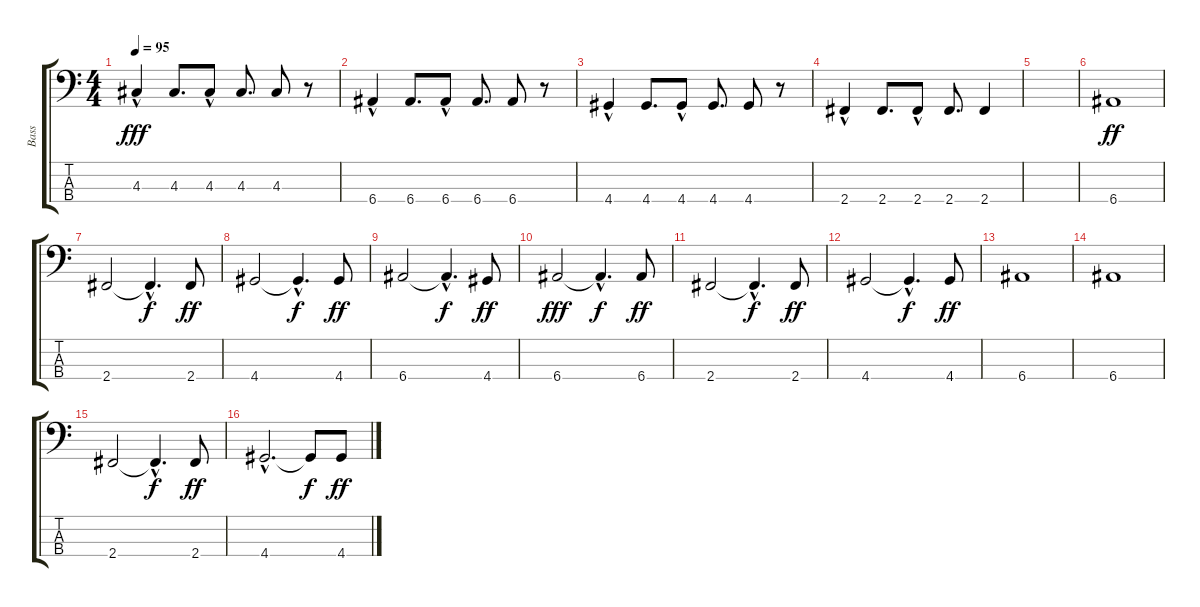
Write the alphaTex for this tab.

\track ("Bass" "Bass") {instrument electricbassfinger}
\staff {score tabs}
\tuning (G2 D2 A1 E1) {hide}
\ts (4 4)
\tempo 95
\clef f4
\ks c
4.3{hac}.4{dy fff} 4.3.8{d} 4.3{hac}.8 4.3.8{d} 4.3.8 r.8 |
6.4{hac}.4 6.4.8{d} 6.4{hac}.8 6.4.8{d} 6.4.8 r.8 |
4.4{hac}.4 4.4.8{d} 4.4{hac}.8 4.4.8{d} 4.4.8 r.8 |
2.4{hac}.4 2.4.8{d} 2.4{hac}.8 2.4.8{d} 2.4.4 |
|
6.4.1{dy ff} |
2.4.2 2.4{hac t}.4{d dy f} 2.4.8{dy ff} |
4.4.2 4.4{hac t}.4{d dy f} 4.4.8{dy ff} |
6.4.2 6.4{hac t}.4{d dy f} 4.4.8{dy ff} |
6.4.2{dy fff} 6.4{hac t}.4{d dy f} 6.4.8{dy ff} |
2.4.2 2.4{hac t}.4{d dy f} 2.4.8{dy ff} |
4.4.2 4.4{hac t}.4{d dy f} 4.4.8{dy ff} |
6.4.1 |
6.4.1 |
2.4.2 2.4{hac t}.4{d dy f} 2.4.8{dy ff} |
4.4{hac}.2{d} 4.4{t}.8{dy f} 4.4.8{dy ff}
